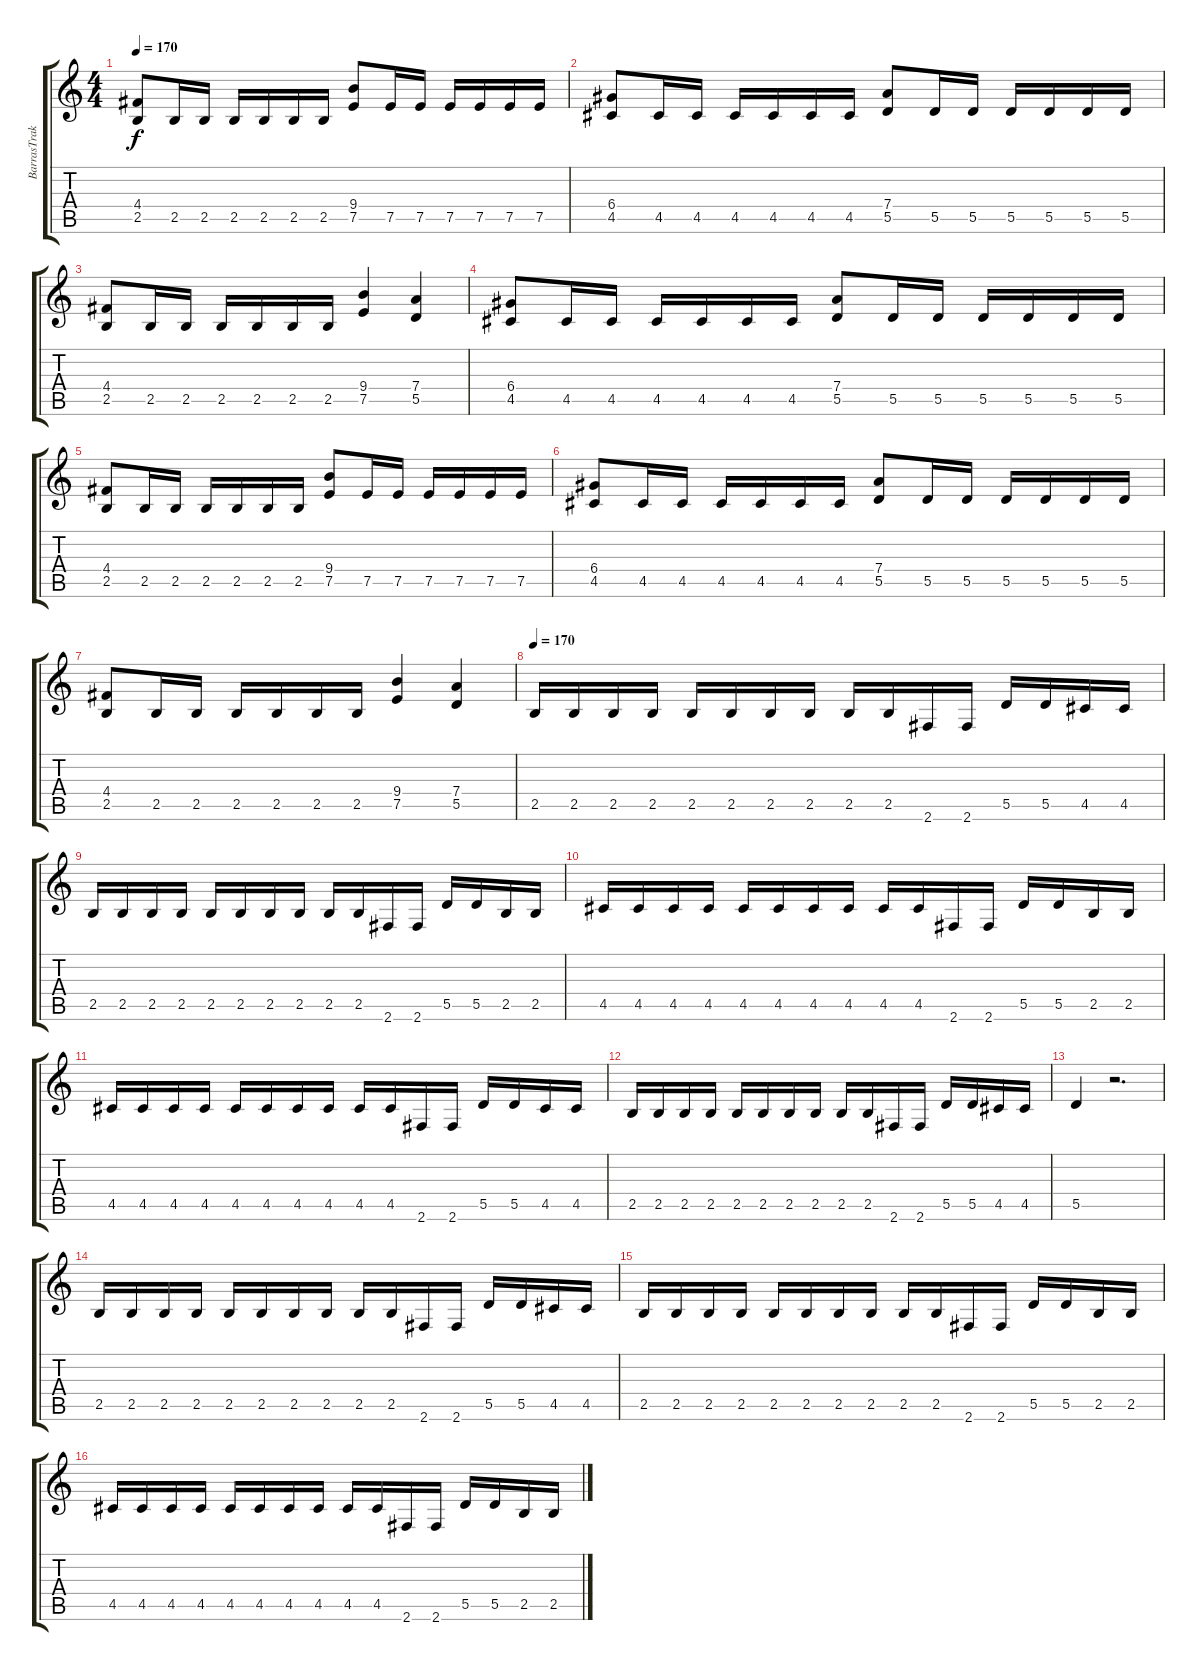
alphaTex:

\track ("BarrasTraktor" "BarrasTrak") {instrument distortionguitar}
\staff {score tabs}
\tuning (E4 B3 G3 D3 A2 E2) {hide}
\ts (4 4)
\tempo 170
\clef g2
\ks c
(4.4 2.5).8{dy f} 2.5.16 2.5.16 2.5.16 2.5.16 2.5.16 2.5.16 (9.4 7.5).8 7.5.16 7.5.16 7.5.16 7.5.16 7.5.16 7.5.16 |
(6.4 4.5).8 4.5.16 4.5.16 4.5.16 4.5.16 4.5.16 4.5.16 (7.4 5.5).8 5.5.16 5.5.16 5.5.16 5.5.16 5.5.16 5.5.16 |
(4.4 2.5).8 2.5.16 2.5.16 2.5.16 2.5.16 2.5.16 2.5.16 (9.4 7.5).4 (7.4 5.5).4 |
(6.4 4.5).8 4.5.16 4.5.16 4.5.16 4.5.16 4.5.16 4.5.16 (7.4 5.5).8 5.5.16 5.5.16 5.5.16 5.5.16 5.5.16 5.5.16 |
(4.4 2.5).8 2.5.16 2.5.16 2.5.16 2.5.16 2.5.16 2.5.16 (9.4 7.5).8 7.5.16 7.5.16 7.5.16 7.5.16 7.5.16 7.5.16 |
(6.4 4.5).8 4.5.16 4.5.16 4.5.16 4.5.16 4.5.16 4.5.16 (7.4 5.5).8 5.5.16 5.5.16 5.5.16 5.5.16 5.5.16 5.5.16 |
(4.4 2.5).8 2.5.16 2.5.16 2.5.16 2.5.16 2.5.16 2.5.16 (9.4 7.5).4 (7.4 5.5).4 |
\tempo 170
2.5.16{balance 0} 2.5.16 2.5.16 2.5.16 2.5.16 2.5.16 2.5.16 2.5.16 2.5.16 2.5.16 2.6.16 2.6.16 5.5.16 5.5.16 4.5.16 4.5.16 |
2.5.16 2.5.16 2.5.16 2.5.16 2.5.16 2.5.16 2.5.16 2.5.16 2.5.16 2.5.16 2.6.16 2.6.16 5.5.16 5.5.16 2.5.16 2.5.16 |
4.5.16 4.5.16 4.5.16 4.5.16 4.5.16 4.5.16 4.5.16 4.5.16 4.5.16 4.5.16 2.6.16 2.6.16 5.5.16 5.5.16 2.5.16 2.5.16 |
4.5.16 4.5.16 4.5.16 4.5.16 4.5.16 4.5.16 4.5.16 4.5.16 4.5.16 4.5.16 2.6.16 2.6.16 5.5.16 5.5.16 4.5.16 4.5.16 |
2.5.16 2.5.16 2.5.16 2.5.16 2.5.16 2.5.16 2.5.16 2.5.16 2.5.16 2.5.16 2.6.16 2.6.16 5.5.16 5.5.16 4.5.16 4.5.16 |
5.5.4 r.2{d} |
2.5.16 2.5.16 2.5.16 2.5.16 2.5.16 2.5.16 2.5.16 2.5.16 2.5.16 2.5.16 2.6.16 2.6.16 5.5.16 5.5.16 4.5.16 4.5.16 |
2.5.16 2.5.16 2.5.16 2.5.16 2.5.16 2.5.16 2.5.16 2.5.16 2.5.16 2.5.16 2.6.16 2.6.16 5.5.16 5.5.16 2.5.16 2.5.16 |
4.5.16 4.5.16 4.5.16 4.5.16 4.5.16 4.5.16 4.5.16 4.5.16 4.5.16 4.5.16 2.6.16 2.6.16 5.5.16 5.5.16 2.5.16 2.5.16
